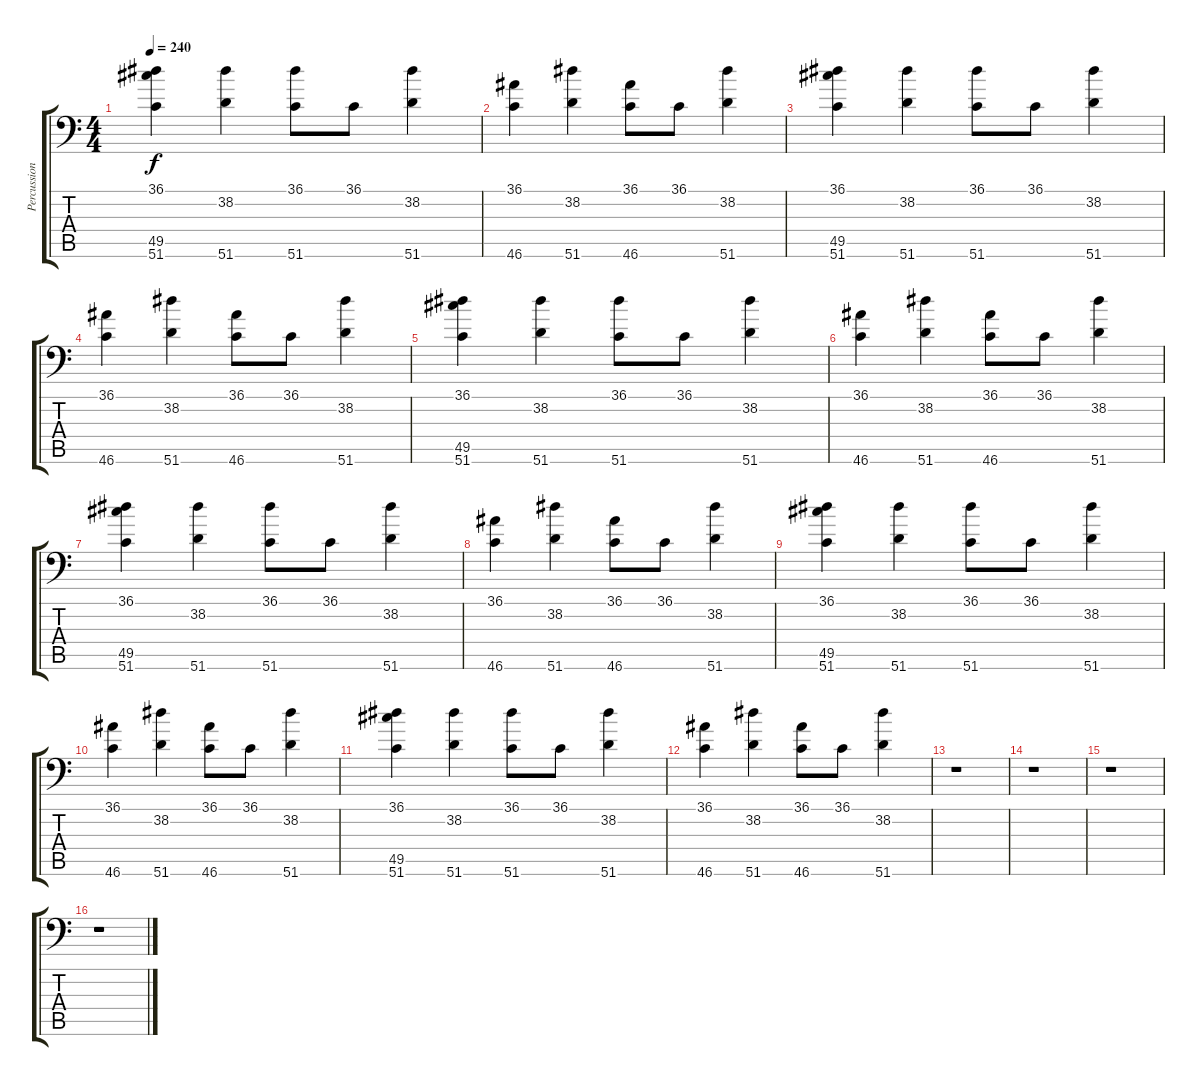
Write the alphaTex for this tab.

\track ("Percussion" "Percussion") {instrument acousticgrandpiano}
\staff {score tabs}
\tuning (C-1 C-1 C-1 C-1 C-1 C-1) {hide}
\ts (4 4)
\tempo 240
\clef f4
\ks c
(36.1 49.5 51.6).4{dy f} (38.2 51.6).4 (36.1 51.6).8 36.1.8 (38.2 51.6).4 |
(36.1 46.6).4 (38.2 51.6).4 (36.1 46.6).8 36.1.8 (38.2 51.6).4 |
(36.1 49.5 51.6).4 (38.2 51.6).4 (36.1 51.6).8 36.1.8 (38.2 51.6).4 |
(36.1 46.6).4 (38.2 51.6).4 (36.1 46.6).8 36.1.8 (38.2 51.6).4 |
(36.1 49.5 51.6).4 (38.2 51.6).4 (36.1 51.6).8 36.1.8 (38.2 51.6).4 |
(36.1 46.6).4 (38.2 51.6).4 (36.1 46.6).8 36.1.8 (38.2 51.6).4 |
(36.1 49.5 51.6).4 (38.2 51.6).4 (36.1 51.6).8 36.1.8 (38.2 51.6).4 |
(36.1 46.6).4 (38.2 51.6).4 (36.1 46.6).8 36.1.8 (38.2 51.6).4 |
(36.1 49.5 51.6).4 (38.2 51.6).4 (36.1 51.6).8 36.1.8 (38.2 51.6).4 |
(36.1 46.6).4 (38.2 51.6).4 (36.1 46.6).8 36.1.8 (38.2 51.6).4 |
(36.1 49.5 51.6).4 (38.2 51.6).4 (36.1 51.6).8 36.1.8 (38.2 51.6).4 |
(36.1 46.6).4 (38.2 51.6).4 (36.1 46.6).8 36.1.8 (38.2 51.6).4 |
r.1 |
r.1 |
r.1 |
r.1
